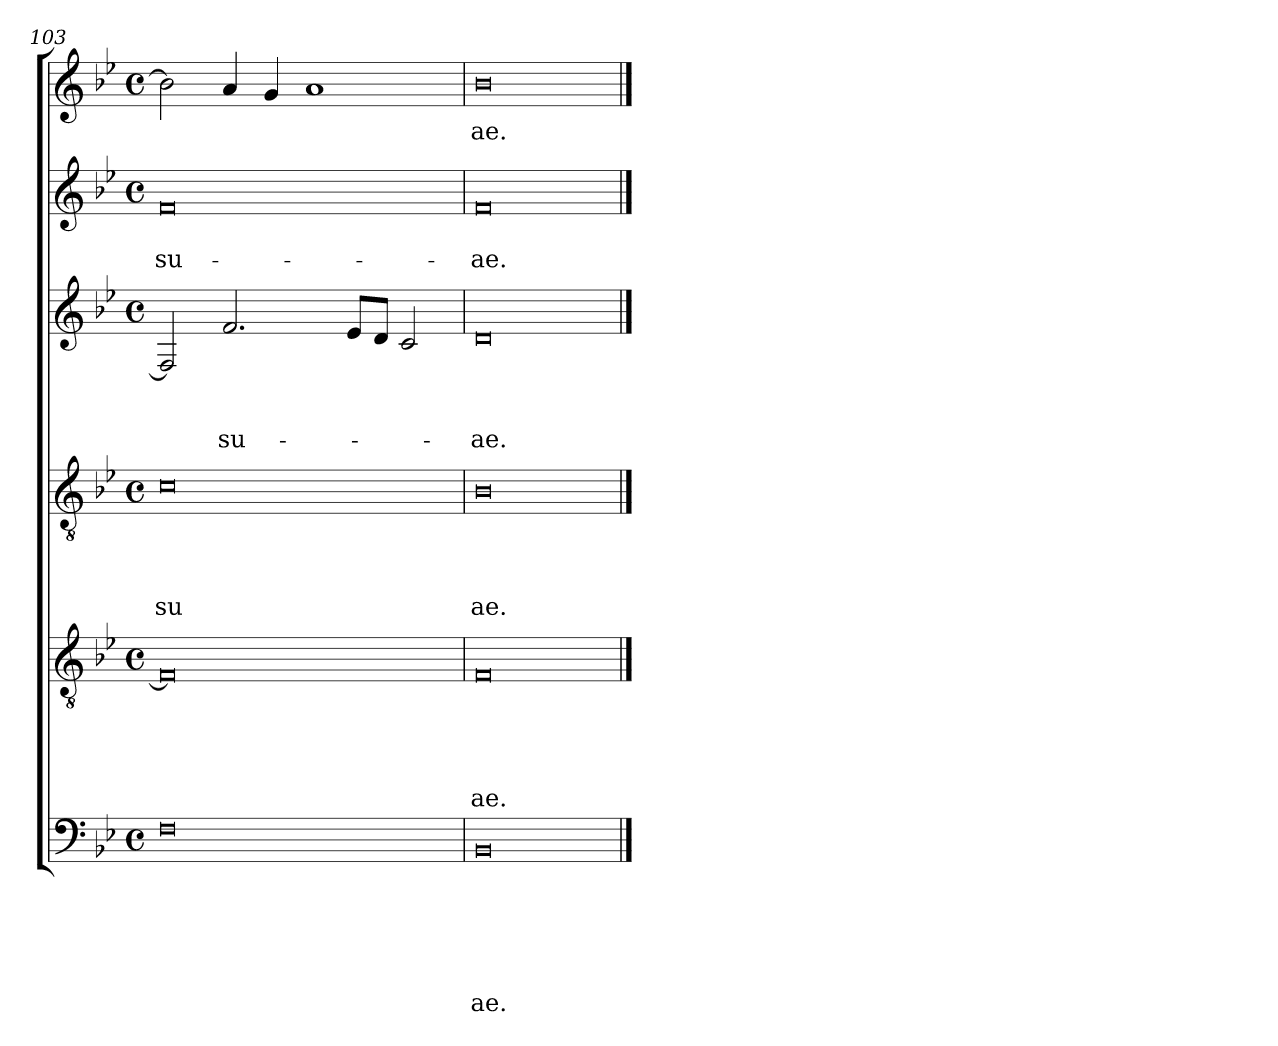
**kern	**text	**text	**text	**text	**text	**text	**kern	**text	**text	**text	**text	**text	**kern	**text	**text	**text	**text	**kern	**text	**text	**text	**kern	**text	**text	**kern	**text
*part6	*part6	*part6	*part6	*part6	*part6	*part6	*part5	*part5	*part5	*part5	*part5	*part5	*part4	*part4	*part4	*part4	*part4	*part3	*part3	*part3	*part3	*part2	*part2	*part2	*part1	*part1
*staff6	*staff6	*staff6	*staff6	*staff6	*staff6	*staff6	*staff5	*staff5	*staff5	*staff5	*staff5	*staff5	*staff4	*staff4	*staff4	*staff4	*staff4	*staff3	*staff3	*staff3	*staff3	*staff2	*staff2	*staff2	*staff1	*staff1
*clefF4	*	*	*	*	*	*	*clefGv2	*	*	*	*	*	*clefGv2	*	*	*	*	*clefG2	*	*	*	*clefG2	*	*	*clefG2	*
*k[b-e-]	*	*	*	*	*	*	*k[b-e-]	*	*	*	*	*	*k[b-e-]	*	*	*	*	*k[b-e-]	*	*	*	*k[b-e-]	*	*	*k[b-e-]	*
*B-:	*	*	*	*	*	*	*B-:	*	*	*	*	*	*B-:	*	*	*	*	*B-:	*	*	*	*B-:	*	*	*B-:	*
*M4/4	*	*	*	*	*	*	*M4/4	*	*	*	*	*	*M4/4	*	*	*	*	*M4/4	*	*	*	*M4/4	*	*	*M4/4	*
*met(c)	*	*	*	*	*	*	*met(c)	*	*	*	*	*	*met(c)	*	*	*	*	*met(c)	*	*	*	*met(c)	*	*	*met(c)	*
=103	=103	=103	=103	=103	=103	=103	=103	=103	=103	=103	=103	=103	=103	=103	=103	=103	=103	=103	=103	=103	=103	=103	=103	=103	=103	=103
!	!	!	!	!	!	!	!	!	!	!	!	!	!	!	!	!	!LO:LY:b	!	!	!	!	!	!	!LO:LY:b	!	!
0F	.	.	.	.	.	.	0F]	.	.	.	.	.	0c	.	.	.	su	2F/]	.	.	.	0f	.	su-	2b-\]	.
!	!	!	!	!	!	!	!	!	!	!	!	!	!	!	!	!	!	!	!	!	!LO:LY:b	!	!	!	!	!
.	.	.	.	.	.	.	.	.	.	.	.	.	.	.	.	.	.	2.f/	.	.	su-	.	.	.	4a/	.
.	.	.	.	.	.	.	.	.	.	.	.	.	.	.	.	.	.	.	.	.	.	.	.	.	4g/	.
.	.	.	.	.	.	.	.	.	.	.	.	.	.	.	.	.	.	.	.	.	.	.	.	.	1a	.
.	.	.	.	.	.	.	.	.	.	.	.	.	.	.	.	.	.	8e-/L	.	.	.	.	.	.	.	.
.	.	.	.	.	.	.	.	.	.	.	.	.	.	.	.	.	.	8d/J	.	.	.	.	.	.	.	.
.	.	.	.	.	.	.	.	.	.	.	.	.	.	.	.	.	.	2c/	.	.	.	.	.	.	.	.
=104	=104	=104	=104	=104	=104	=104	=104	=104	=104	=104	=104	=104	=104	=104	=104	=104	=104	=104	=104	=104	=104	=104	=104	=104	=104	=104
!	!	!	!	!	!	!LO:LY:b	!	!	!	!	!	!LO:LY:b	!	!	!	!	!LO:LY:b	!	!	!	!LO:LY:b	!	!	!LO:LY:b	!	!LO:LY:b
0BB-	.	.	.	.	.	-ae.	0F	.	.	.	.	-ae.	0B-	.	.	.	ae.	0d	.	.	-ae.	0f	.	-ae.	0b-	-ae.
==	==	==	==	==	==	==	==	==	==	==	==	==	==	==	==	==	==	==	==	==	==	==	==	==	==	==
*-	*-	*-	*-	*-	*-	*-	*-	*-	*-	*-	*-	*-	*-	*-	*-	*-	*-	*-	*-	*-	*-	*-	*-	*-	*-	*-
